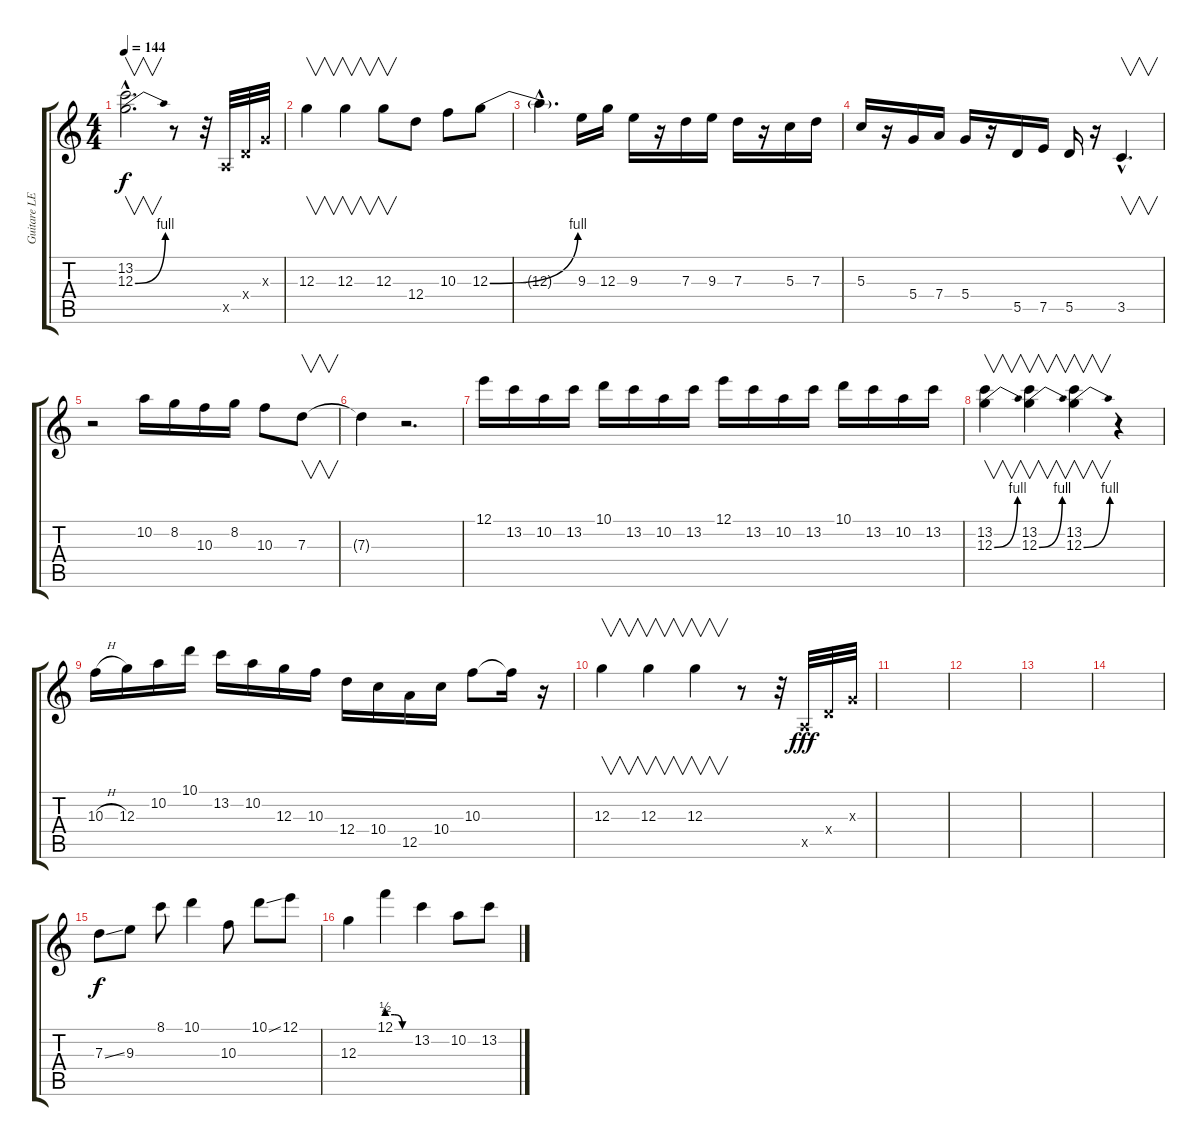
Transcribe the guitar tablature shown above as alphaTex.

\track ("Guitare LEAD" "Guitare LE") {instrument distortionguitar}
\staff {score tabs}
\tuning (E4 B3 G3 D3 A2 E2) {hide}
\ts (4 4)
\tempo 144
\clef g2
\ks c
(13.2{hac} 12.3{be (bend 0 0 60 4) hac}).2{v d dy f instrument distortionguitar} r.8 r.32 0.5{x}.32 0.4{x}.32 0.3{x}.32 |
12.3.4{v} 12.3.4{v} 12.3.8{v} 12.4.8 10.3.8 12.3{be (bend 0 0 60 4)}.8 |
12.3{hac t}.4{d} 9.3.16 12.3.16 9.3.16 r.16 7.3.16 9.3.16 7.3.16 r.16 5.3.16 7.3.16 |
5.3.16 r.16 5.4.16 7.4.16 5.4.16 r.16 5.5.16 7.5.16 5.5.16 r.16 3.5{hac}.4{v d} |
r.2 10.2.16 8.2.16 10.3.16 8.2.16 10.3.8 7.3.8{v} |
7.3{t}.4 r.2{d} |
12.1.16 13.2.16 10.2.16 13.2.16 10.1.16 13.2.16 10.2.16 13.2.16 12.1.16 13.2.16 10.2.16 13.2.16 10.1.16 13.2.16 10.2.16 13.2.16 |
(13.2 12.3{be (bend 0 0 60 4)}).4{v} (13.2 12.3{be (bend 0 0 60 4)}).4{v} (13.2 12.3{be (bend 0 0 60 4)}).4{v} r.4 |
10.3{h}.16 12.3.16 10.2.16 10.1.16 13.2.16 10.2.16 12.3.16 10.3.16 12.4.16 10.4.16 12.5.16 10.4.16 10.3.8 10.3{t}.16 r.16 |
12.3.4{v} 12.3.4{v} 12.3.4{v} r.8 r.32 0.5{x}.32{dy fff} 0.4{x}.32 0.3{x}.32 |
|
|
|
|
7.3{ss}.8{dy f} 9.3.8 8.1.8 10.1.4 10.3.8 10.1{ss}.8 12.1.8 |
12.3.4 12.1{be (custom 0 2 20 2 40 0 60 0)}.4 13.2.4 10.2.8 13.2.8
